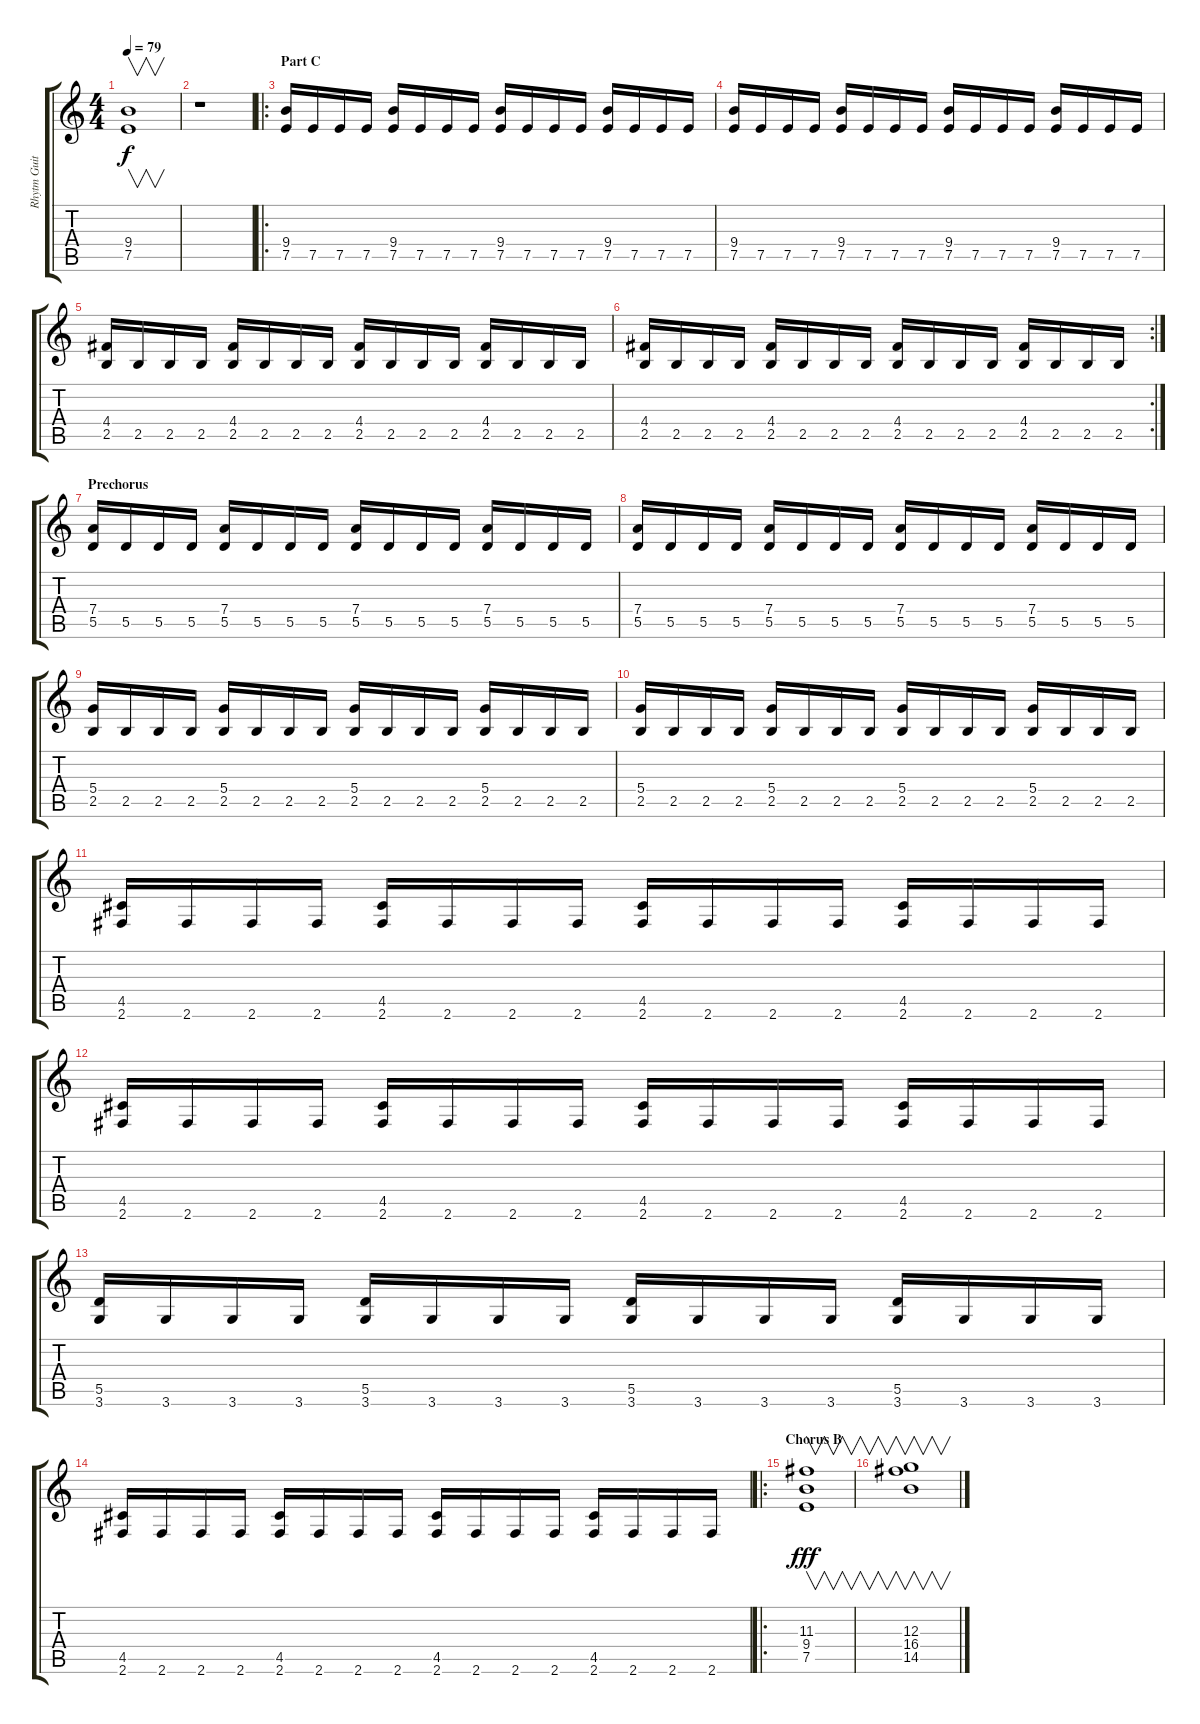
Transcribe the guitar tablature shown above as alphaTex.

\track ("Rhytm Guitar" "Rhytm Guit") {instrument electricguitarmuted}
\staff {score tabs}
\tuning (E4 B3 G3 D3 A2 E2) {hide}
\ts (4 4)
\tempo 79
\clef g2
\ks c
(9.4 7.5).1{v dy f} |
r.1 |
\ro
\section ("" "Part C")
(9.4 7.5).16 7.5.16 7.5.16 7.5.16 (9.4 7.5).16 7.5.16 7.5.16 7.5.16 (9.4 7.5).16 7.5.16 7.5.16 7.5.16 (9.4 7.5).16 7.5.16 7.5.16 7.5.16 |
(9.4 7.5).16 7.5.16 7.5.16 7.5.16 (9.4 7.5).16 7.5.16 7.5.16 7.5.16 (9.4 7.5).16 7.5.16 7.5.16 7.5.16 (9.4 7.5).16 7.5.16 7.5.16 7.5.16 |
(4.4 2.5).16 2.5.16 2.5.16 2.5.16 (4.4 2.5).16 2.5.16 2.5.16 2.5.16 (4.4 2.5).16 2.5.16 2.5.16 2.5.16 (4.4 2.5).16 2.5.16 2.5.16 2.5.16 |
\rc 2
(4.4 2.5).16 2.5.16 2.5.16 2.5.16 (4.4 2.5).16 2.5.16 2.5.16 2.5.16 (4.4 2.5).16 2.5.16 2.5.16 2.5.16 (4.4 2.5).16 2.5.16 2.5.16 2.5.16 |
\section ("" "Prechorus")
(7.4 5.5).16 5.5.16 5.5.16 5.5.16 (7.4 5.5).16 5.5.16 5.5.16 5.5.16 (7.4 5.5).16 5.5.16 5.5.16 5.5.16 (7.4 5.5).16 5.5.16 5.5.16 5.5.16 |
(7.4 5.5).16 5.5.16 5.5.16 5.5.16 (7.4 5.5).16 5.5.16 5.5.16 5.5.16 (7.4 5.5).16 5.5.16 5.5.16 5.5.16 (7.4 5.5).16 5.5.16 5.5.16 5.5.16 |
(5.4 2.5).16 2.5.16 2.5.16 2.5.16 (5.4 2.5).16 2.5.16 2.5.16 2.5.16 (5.4 2.5).16 2.5.16 2.5.16 2.5.16 (5.4 2.5).16 2.5.16 2.5.16 2.5.16 |
(5.4 2.5).16 2.5.16 2.5.16 2.5.16 (5.4 2.5).16 2.5.16 2.5.16 2.5.16 (5.4 2.5).16 2.5.16 2.5.16 2.5.16 (5.4 2.5).16 2.5.16 2.5.16 2.5.16 |
(4.5 2.6).16 2.6.16 2.6.16 2.6.16 (4.5 2.6).16 2.6.16 2.6.16 2.6.16 (4.5 2.6).16 2.6.16 2.6.16 2.6.16 (4.5 2.6).16 2.6.16 2.6.16 2.6.16 |
(4.5 2.6).16 2.6.16 2.6.16 2.6.16 (4.5 2.6).16 2.6.16 2.6.16 2.6.16 (4.5 2.6).16 2.6.16 2.6.16 2.6.16 (4.5 2.6).16 2.6.16 2.6.16 2.6.16 |
(5.5 3.6).16 3.6.16 3.6.16 3.6.16 (5.5 3.6).16 3.6.16 3.6.16 3.6.16 (5.5 3.6).16 3.6.16 3.6.16 3.6.16 (5.5 3.6).16 3.6.16 3.6.16 3.6.16 |
(4.5 2.6).16 2.6.16 2.6.16 2.6.16 (4.5 2.6).16 2.6.16 2.6.16 2.6.16 (4.5 2.6).16 2.6.16 2.6.16 2.6.16 (4.5 2.6).16 2.6.16 2.6.16 2.6.16 |
\ro
\section ("" "Chorus B")
(11.3 9.4 7.5).1{v dy fff instrument distortionguitar} |
(12.3 16.4 14.5).1{v}
